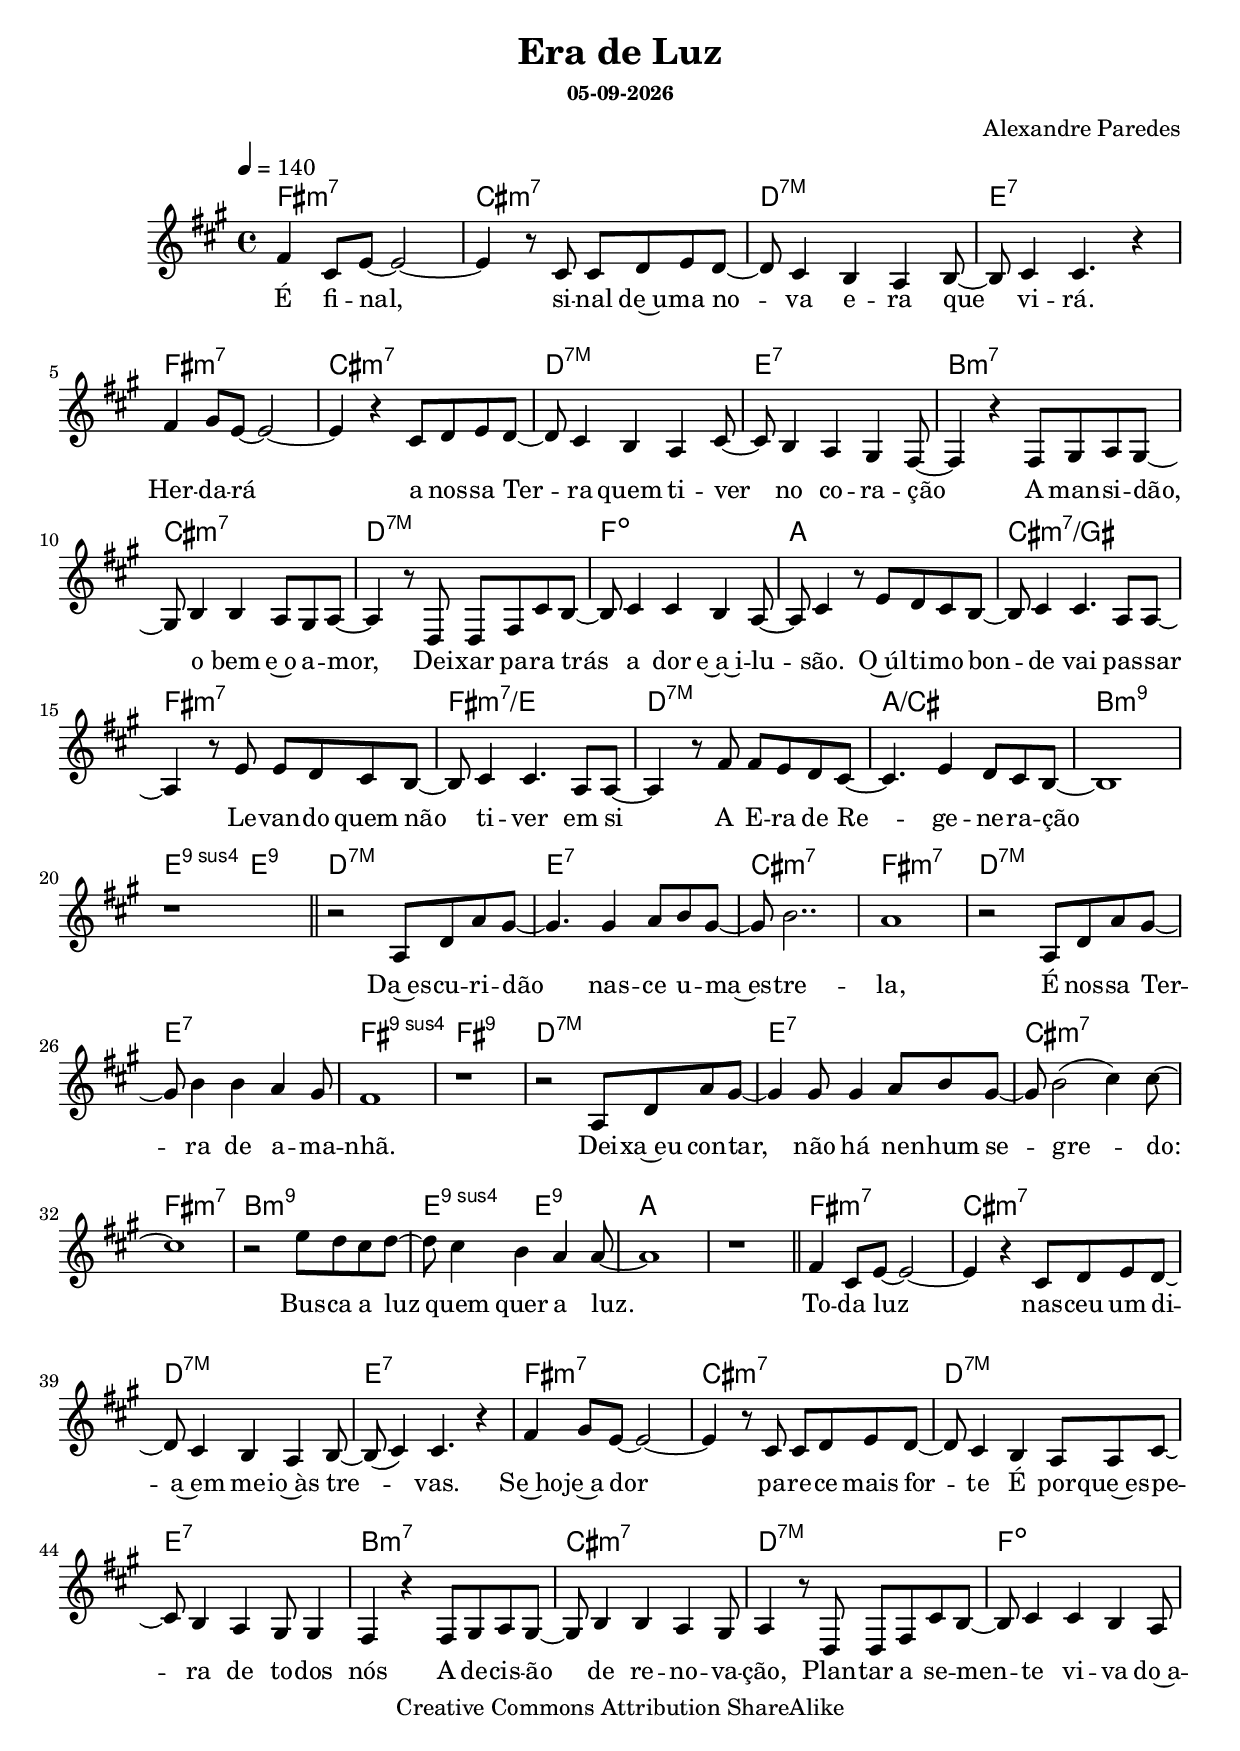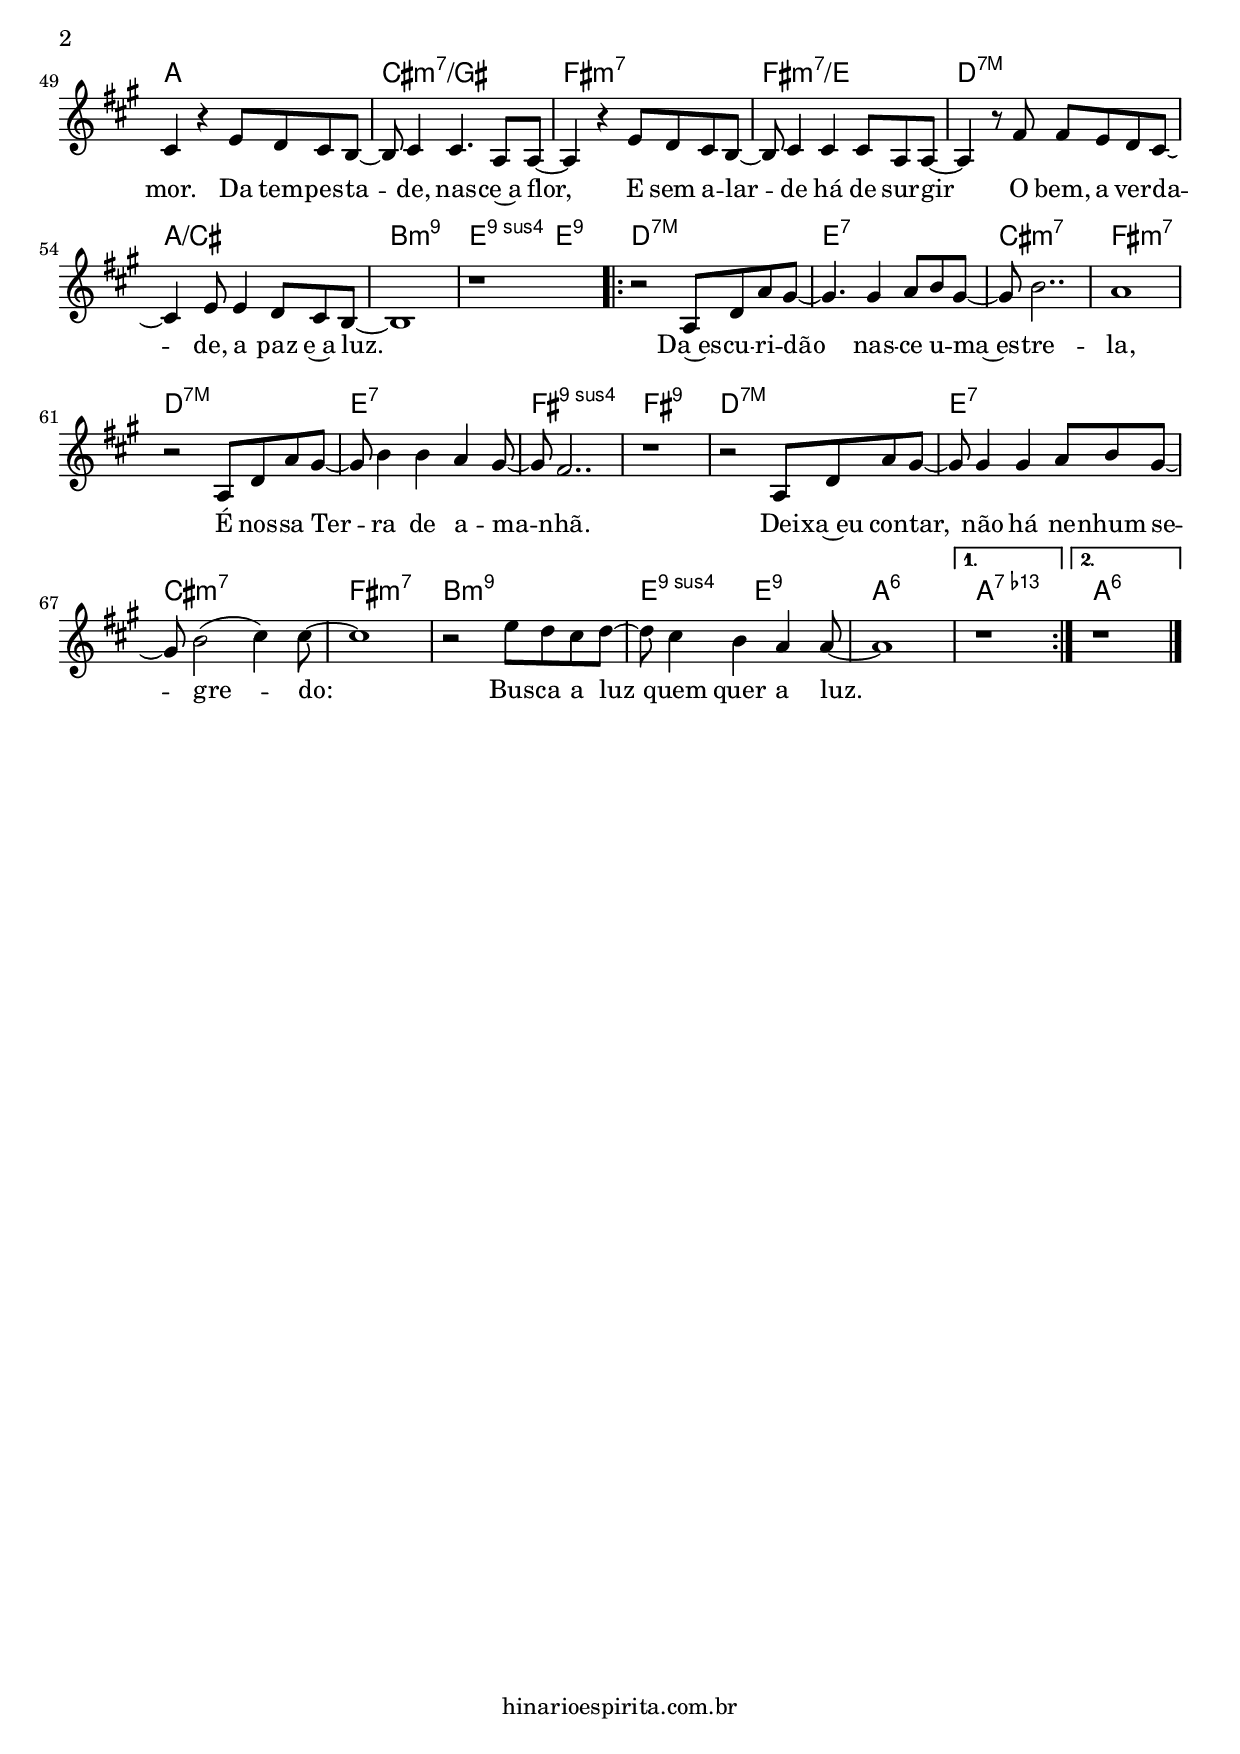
\version "2.16.2"
\pointAndClickOff

\header {
  title = "Era de Luz"
  composer = "Alexandre Paredes"
  subsubtitle = #(strftime "%d-%m-%Y" (localtime (current-time)))
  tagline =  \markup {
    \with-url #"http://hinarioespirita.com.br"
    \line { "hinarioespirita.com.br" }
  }
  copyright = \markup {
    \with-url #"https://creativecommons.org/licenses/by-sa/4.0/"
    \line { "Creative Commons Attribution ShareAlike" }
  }
}

harmonia = \chordmode {
  \set majorSevenSymbol = \markup { 7M }
  fis1:m7 cis:m7 d:maj7 e:7
  fis1:m7 cis:m7 d:maj7 e:7
  b:m7 cis:m7 d:maj7 f:dim
  a cis:min7/gis fis:m7 fis:m7/e
  d:maj7 a/cis b:m7.9 e2:7sus4.9 e2:7.9

  % Refrão
  d1:maj7 e:7 cis:m7 fis:m7
  d:maj7 e:7 fis:7sus4.9 fis:7.9
  d:maj7 e:7 cis:m7 fis:m7
  b:m7.9 e2:7sus4.9 e:7.9 \repeat percent 2 {a1}

  % Estrofe 2
  fis1:m7 cis:m7 d:maj7 e:7
  fis1:m7 cis:m7 d:maj7 e:7
  b:m7 cis:m7 d:maj7 f:dim
  a cis:min7/gis fis:m7 fis:m7/e
  d:maj7 a/cis b:m7.9 e2:7sus4.9 e2:7.9

  % Refrão
  \repeat volta 2 {
    d1:maj7 e:7 cis:m7 fis:m7
    d:maj7 e:7 fis:7sus4.9 fis:7.9
    d:maj7 e:7 cis:m7 fis:m7
    b:m7.9 e2:7sus4.9 e:7.9 a1:6
  }
  \alternative {
    { a:7.13- }
    { a:6 }
  }
}

letra = \lyricmode {
  É fi -- nal,  si -- nal de~u -- ma no -- va e -- ra que vi -- rá.
  Her -- da -- rá  a nos -- sa Ter -- ra quem ti -- ver no co -- ra -- ção
  A man -- si -- dão, o bem e~o a -- mor,
  Dei -- xar pa -- ra trás a dor e~a~i -- lu -- são.
  O~úl -- ti -- mo bon -- de vai pas -- sar % o ultimo?
  Le -- van -- do quem não ti -- ver em si
  A E -- ra de Re -- ge -- ne -- ra -- ção

  Da~es -- cu -- ri -- dão nas -- ce u -- ma~es -- tre -- la,
  É nos -- sa Ter -- ra de a -- ma -- nhã.
  Dei -- xa~eu con -- tar, não há ne -- nhum se -- gre -- do:
  Bus -- ca a luz quem quer a luz.

  To -- da luz  nas -- ceu um di -- a~em me -- io~às tre -- vas.
  Se~ho -- je~a dor  pa -- re -- ce mais for -- te
  É por -- que~es -- pe -- ra de to -- dos nós % porque ao inv´es de que???
  A de -- cis -- ão de re -- no -- va -- ção,
  Plan -- tar a se -- men -- te vi -- va do~a -- mor.
  Da tem -- pes -- ta -- de, nas -- ce~a flor,
  E sem a -- lar -- de há de sur -- gir
  O bem, a ver -- da -- de, a paz e~a luz.

  Da~es -- cu -- ri -- dão nas -- ce u -- ma~es -- tre -- la,
  É nos -- sa Ter -- ra de a -- ma -- nhã.
  Dei -- xa~eu con -- tar, não há ne -- nhum se -- gre -- do:
  Bus -- ca a luz quem quer a luz.
}

melodia = \relative c' {
  \clef treble
  \key a \major
  \time 4/4
  \tempo 4 = 140

  % Estrofe 1
  fis4 cis8 e~ e2~ | e4 r8 cis8 cis d e d~ | d8 cis4 b a b8~ | b cis4 cis4. r4 |
  fis4 gis8 e~ e2~ | e4 r4 cis8 d e d~ | d8 cis4 b a cis8~ | cis b4 a gis fis8~ |
  fis4 r4 fis8 gis a gis~ | gis b4 b a8 gis a~ | a4 r8 d,8 d fis cis' b~ | b cis4 cis b a8~ |
  a8 cis4 r8 e8 d cis b~ | b cis4 cis4. a8 a~ | a4 r8 e'8 e d cis b~ | b cis4 cis4. a8 a~ |
  a4 r8 fis'8 fis e d cis~ | cis4. e4 d8 cis b~ | b1 | r1 \bar "||"

  % Refrão
  r2 a8 d a' gis~ | gis4. gis4 a8 b gis~ | gis8 b2.. | a1 |
  r2 a,8 d a' gis~ | gis b4 b a gis8 | fis1 | r1 |
  r2 a,8 d a' gis~ | gis4 gis8 gis4 a8 b gis~ | gis8 b2( cis4) cis8~ | cis1 |
  r2 e8 d cis d~ | d cis4 b a a8~ | a1 | r1 \bar "||"

  % Estrofe 2
  fis4 cis8 e~ e2~ | e4 r4 cis8 d e d~ | d8 cis4 b a b8~ | b( cis4) cis4. r4 |
  fis4 gis8 e~ e2~ | e4 r8 cis8 cis d e d~ | d8 cis4 b a8 a cis8~ | cis b4 a gis8 gis4 |
  fis4 r4 fis8 gis a gis~ | gis b4 b a4 gis8 | a4 r8 d,8 d fis cis' b~ | b cis4 cis b a8 |
  cis4 r4 e8 d cis b~ | b cis4 cis4. a8 a~ | a4 r4 e'8 d cis b~ | b cis4 cis4 cis8 a a~ |
  a4 r8 fis'8 fis e d cis~ | cis4 e8 e4 d8 cis b~ | b1 | r1 |%\bar "||"

  % Refrão
  \repeat volta 2 {
    r2 a8 d a' gis~ | gis4. gis4 a8 b gis~ | gis8 b2.. | a1 |
    r2 a,8 d a' gis~ | gis b4 b a gis8~ | gis fis2.. | r1 |
    r2 a,8 d a' gis~ | gis gis4 gis4 a8 b gis~ | gis8 b2( cis4) cis8~ | cis1 |
    r2 e8 d cis d~ | d cis4 b a a8~ | a1 | }
  \alternative {
   { r1 | }
   { r1 | }
  }
    \bar "|."
}

musica = <<
    \new ChordNames { \harmonia }
    \new Staff <<
      \new Voice = "melodia" { \melodia }
      \lyricsto "melodia" \new Lyrics \letra
      \set Staff.midiInstrument = #"acoustic grand"
    >>
  >>

\score {
  %\unfoldRepeats
  \musica
  \layout {}
}

\score {
  \unfoldRepeats
  \musica
  \midi {}
}

